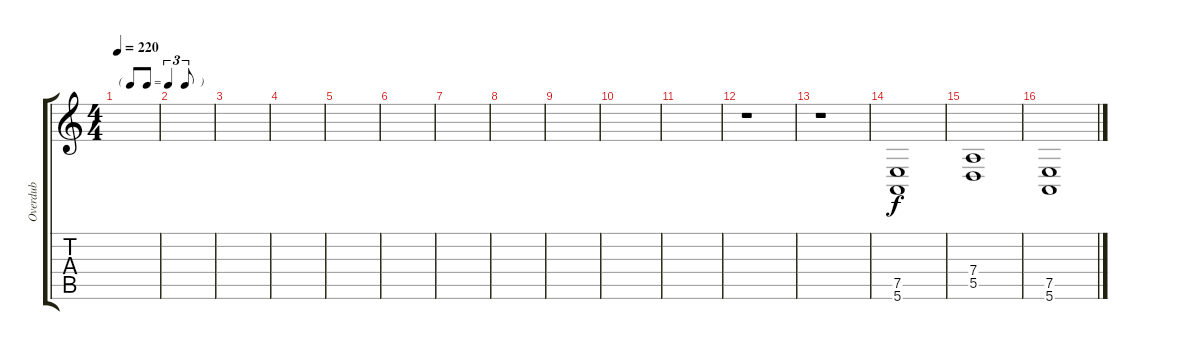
\track ("Overdub" "Overdub") {instrument drawbarorgan}
\staff {score tabs}
\tuning (E4 B3 G3 D3 A2 E2) {hide}
\ts (4 4)
\tf triplet8th
\tempo 220
\clef g2
\ks c
|
|
|
|
|
|
|
|
|
|
|
r.1 |
r.1 |
(7.5 5.6).1 |
(7.4 5.5).1 |
(7.5 5.6).1
